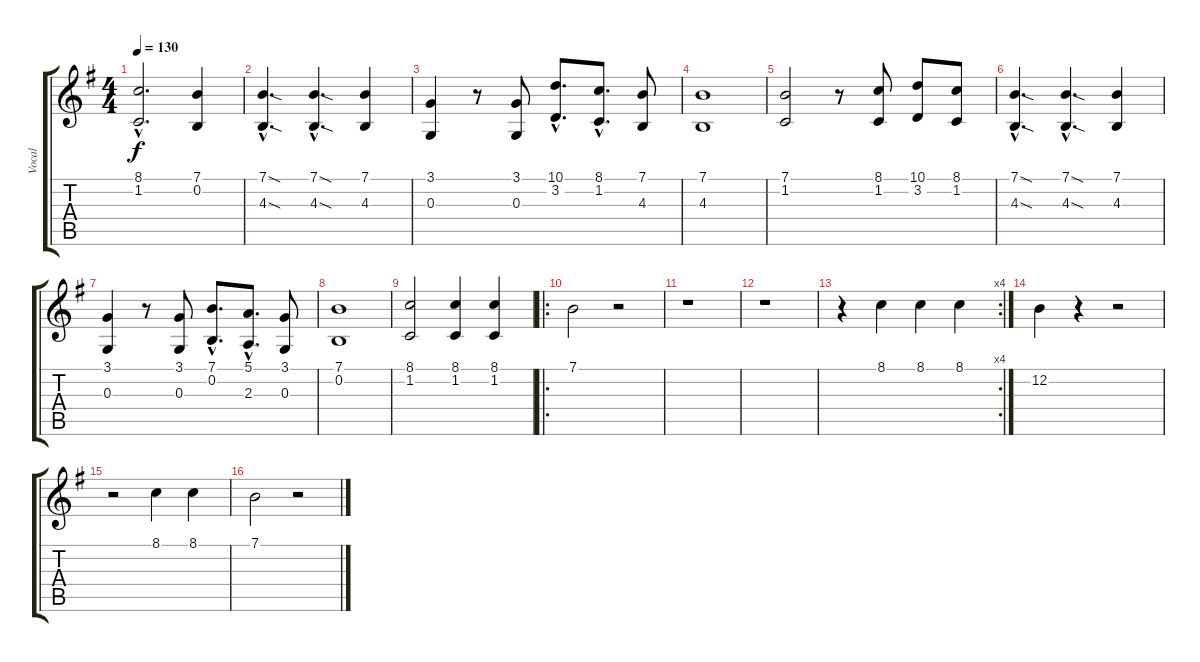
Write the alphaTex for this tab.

\track ("Vocal" "Vocal") {instrument lead6voice}
\staff {score tabs}
\tuning (E4 B3 G3 D3 A2 E2) {hide}
\ts (4 4)
\tempo 130
\clef g2
\ks g
(8.1{hac} 1.2{hac}).2{d dy f} (7.1 0.2).4 |
(7.1{sod hac} 4.3{sod hac}).4{d} (7.1{sod hac} 4.3{sod hac}).4{d} (7.1 4.3).4 |
(3.1 0.3).4 r.8 (3.1 0.3).8 (10.1{hac} 3.2{hac}).8{d} (8.1{hac} 1.2{hac}).8{d} (7.1 4.3).8 |
(7.1 4.3).1 |
(7.1 1.2).2 r.8 (8.1 1.2).8 (10.1 3.2).8 (8.1 1.2).8 |
(7.1{sod hac} 4.3{sod hac}).4{d} (7.1{sod hac} 4.3{sod hac}).4{d} (7.1 4.3).4 |
(3.1 0.3).4 r.8 (3.1 0.3).8 (7.1{hac} 0.2{hac}).8{d} (5.1{hac} 2.3{hac}).8{d} (3.1 0.3).8 |
(7.1 0.2).1 |
(8.1 1.2).2 (8.1 1.2).4 (8.1 1.2).4 |
\ro
7.1.2 r.2 |
r.1 |
r.1 |
\rc 4
r.4 8.1.4 8.1.4 8.1.4 |
12.2.4 r.4 r.2 |
r.2 8.1.4 8.1.4 |
7.1.2 r.2
